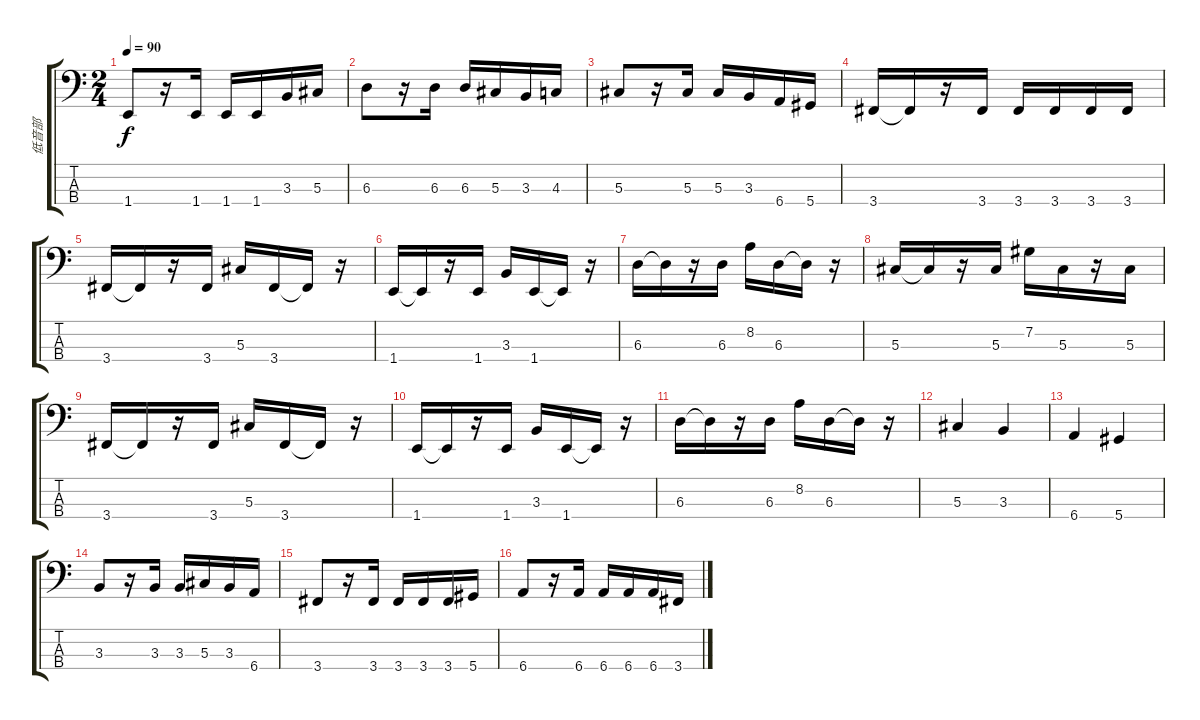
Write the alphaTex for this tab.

\track ("低音部" "低音部") {instrument electricbassfinger}
\staff {score tabs}
\tuning (Gb2 Db2 Ab1 Eb1) {hide}
\ts (2 4)
\tempo 90
\clef f4
\ks c
1.4.8{dy f} r.16 1.4.16 1.4.16 1.4.16 3.3.16 5.3.16 |
6.3.8 r.16 6.3.16 6.3.16 5.3.16 3.3.16 4.3.16 |
5.3.8 r.16 5.3.16 5.3.16 3.3.16 6.4.16 5.4.16 |
3.4.16 3.4{t}.16 r.16 3.4.16 3.4.16 3.4.16 3.4.16 3.4.16 |
3.4.16 3.4{t}.16 r.16 3.4.16 5.3.16 3.4.16 3.4{t}.16 r.16 |
1.4.16 1.4{t}.16 r.16 1.4.16 3.3.16 1.4.16 1.4{t}.16 r.16 |
6.3.16 6.3{t}.16 r.16 6.3.16 8.2.16 6.3.16 6.3{t}.16 r.16 |
5.3.16 5.3{t}.16 r.16 5.3.16 7.2.16 5.3.16 r.16 5.3.16 |
3.4.16 3.4{t}.16 r.16 3.4.16 5.3.16 3.4.16 3.4{t}.16 r.16 |
1.4.16 1.4{t}.16 r.16 1.4.16 3.3.16 1.4.16 1.4{t}.16 r.16 |
6.3.16 6.3{t}.16 r.16 6.3.16 8.2.16 6.3.16 6.3{t}.16 r.16 |
5.3.4 3.3.4 |
6.4.4 5.4.4 |
3.3.8 r.16 3.3.16 3.3.16 5.3.16 3.3.16 6.4.16 |
3.4.8 r.16 3.4.16 3.4.16 3.4.16 3.4.16 5.4.16 |
6.4.8 r.16 6.4.16 6.4.16 6.4.16 6.4.16 3.4.16
